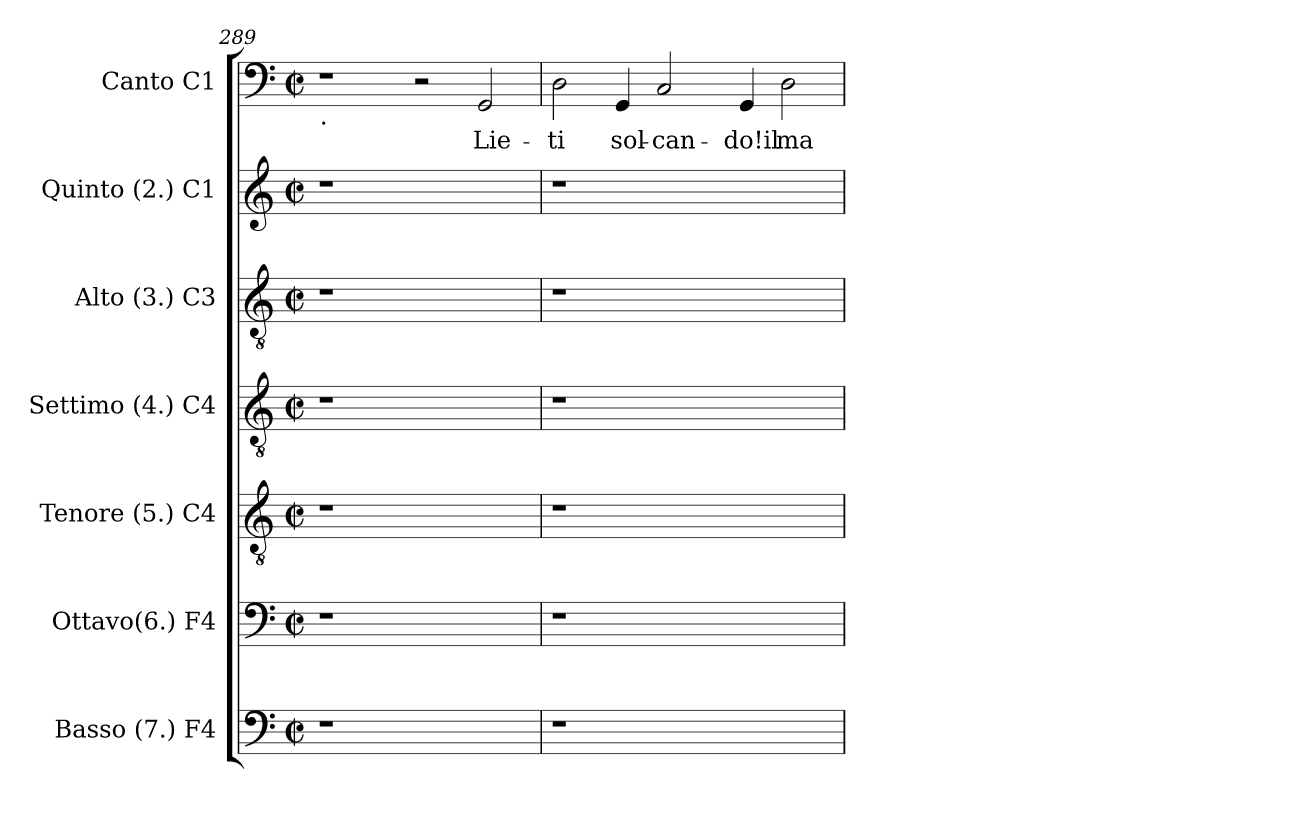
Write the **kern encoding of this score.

**kern	**kern	**kern	**kern	**kern	**kern	**kern	**text
*part7	*part6	*part5	*part4	*part3	*part2	*part1	*part1
*staff7	*staff6	*staff5	*staff4	*staff3	*staff2	*staff1	*staff1
*I"Basso (7.)  F4	*I"Ottavo(6.)  F4	*I"Tenore (5.)  C4	*I"Settimo (4.)  C4	*I"Alto (3.)  C3	*I"Quinto (2.)  C1	*I"Canto  C1	*
*	*	*I'T	*	*I'A	*	*I'C	*
*clefF4	*clefF4	*clefGv2	*clefGv2	*clefGv2	*clefG2	*clefF4	*
*k[]	*k[]	*k[]	*k[]	*k[]	*k[]	*k[]	*
*C:	*C:	*C:	*C:	*C:	*C:	*C:	*
*M2/2	*M2/2	*M2/2	*M2/2	*M2/2	*M2/2	*M2/2	*
*met(c|)	*met(c|)	*met(c|)	*met(c|)	*met(c|)	*met(c|)	*met(c|)	*
=289	=289	=289	=289	=289	=289	=289	=289
!	!	!	!	!	!	!LO:TX:b:t=.	!
1r	1r	1r	1r	1r	1r	1r	.
1ryy	1ryy	1ryy	1ryy	1ryy	1ryy	2r	.
!	!	!	!	!	!	!	!LO:LY:b:cj
.	.	.	.	.	.	2GG/	Lie-
=290	=290	=290	=290	=290	=290	=290	=290
!	!	!	!	!	!	!	!LO:LY:b:cj
1r	1r	1r	1r	1r	1r	2D\	-ti
!	!	!	!	!	!	!	!LO:LY:b:cj
.	.	.	.	.	.	4GG/	sol-
!	!	!	!	!	!	!	!LO:LY:b:cj
.	.	.	.	.	.	2C/	-can-
1ryy	1ryy	1ryy	1ryy	1ryy	1ryy	.	.
!	!	!	!	!	!	!	!LO:LY:b:cj
.	.	.	.	.	.	4GG/	-do!il
!	!	!	!	!	!	!	!LO:LY:b:cj
.	.	.	.	.	.	2D\	ma-
=	=	=	=	=	=	=	=
*-	*-	*-	*-	*-	*-	*-	*-
